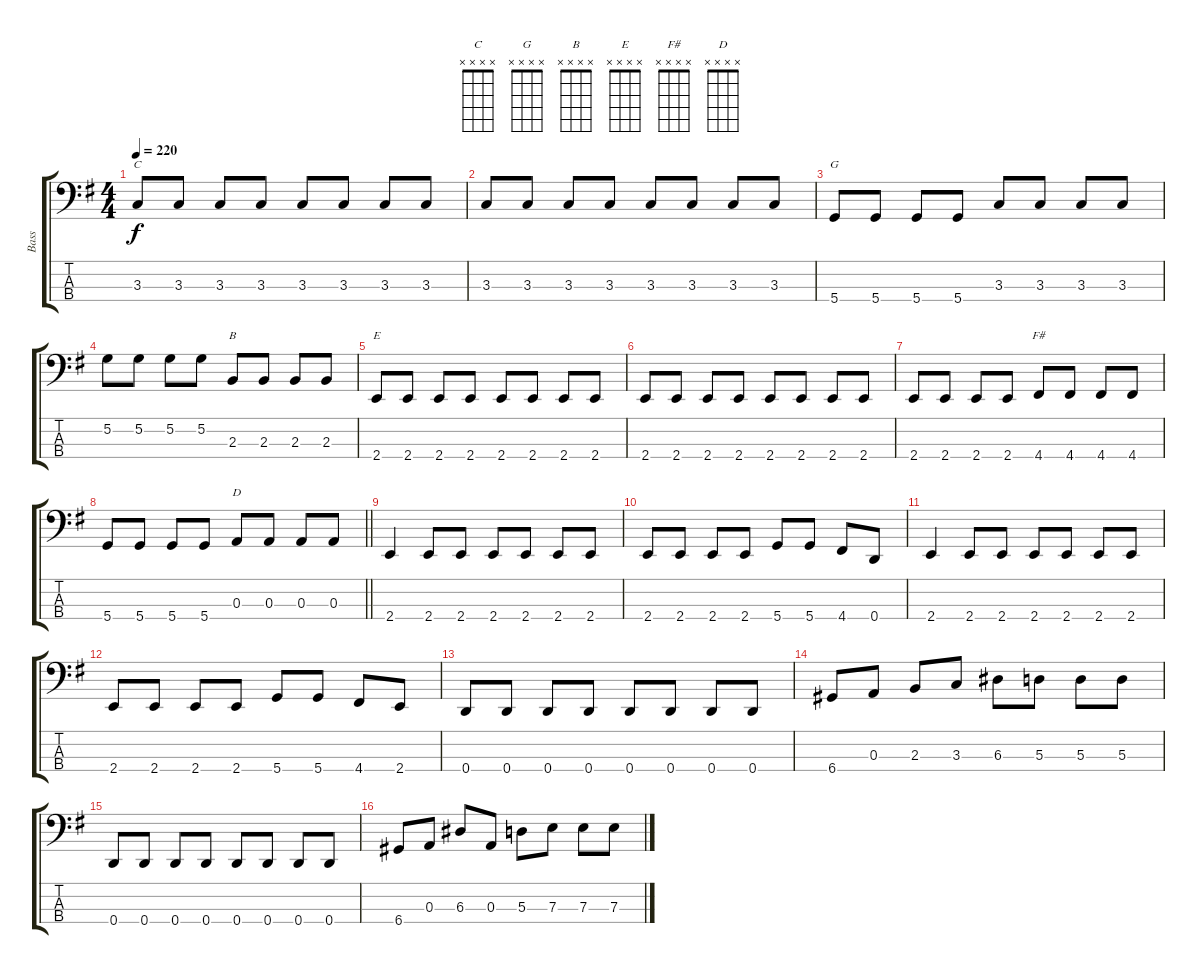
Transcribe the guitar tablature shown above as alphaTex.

\track ("Bass" "Bass") {instrument electricbasspick}
\staff {score tabs}
\tuning (G2 D2 A1 D1) {hide}
\chord ("C" x x x x)
\chord ("G" x x x x)
\chord ("B" x x x x)
\chord ("E" x x x x)
\chord ("F#" x x x x)
\chord ("D" x x x x)
\ts (4 4)
\tempo 220
\clef f4
\ks eminor
3.3.8{ch "C" dy f} 3.3.8 3.3.8 3.3.8 3.3.8 3.3.8 3.3.8 3.3.8 |
3.3.8 3.3.8 3.3.8 3.3.8 3.3.8 3.3.8 3.3.8 3.3.8 |
5.4.8{ch "G"} 5.4.8 5.4.8 5.4.8 3.3.8 3.3.8 3.3.8 3.3.8 |
5.2.8 5.2.8 5.2.8 5.2.8 2.3.8{ch "B"} 2.3.8 2.3.8 2.3.8 |
2.4.8{ch "E"} 2.4.8 2.4.8 2.4.8 2.4.8 2.4.8 2.4.8 2.4.8 |
2.4.8 2.4.8 2.4.8 2.4.8 2.4.8 2.4.8 2.4.8 2.4.8 |
2.4.8 2.4.8 2.4.8 2.4.8 4.4.8{ch "F#"} 4.4.8 4.4.8 4.4.8 |
\barLineRight lightlight
5.4.8 5.4.8 5.4.8 5.4.8 0.3.8{ch "D"} 0.3.8 0.3.8 0.3.8 |
2.4.4 2.4.8 2.4.8 2.4.8 2.4.8 2.4.8 2.4.8 |
2.4.8 2.4.8 2.4.8 2.4.8 5.4.8 5.4.8 4.4.8 0.4.8 |
2.4.4 2.4.8 2.4.8 2.4.8 2.4.8 2.4.8 2.4.8 |
2.4.8 2.4.8 2.4.8 2.4.8 5.4.8 5.4.8 4.4.8 2.4.8 |
0.4.8 0.4.8 0.4.8 0.4.8 0.4.8 0.4.8 0.4.8 0.4.8 |
6.4.8 0.3.8 2.3.8 3.3.8 6.3.8 5.3.8 5.3.8 5.3.8 |
0.4.8 0.4.8 0.4.8 0.4.8 0.4.8 0.4.8 0.4.8 0.4.8 |
6.4.8 0.3.8 6.3.8 0.3.8 5.3.8 7.3.8 7.3.8 7.3.8
